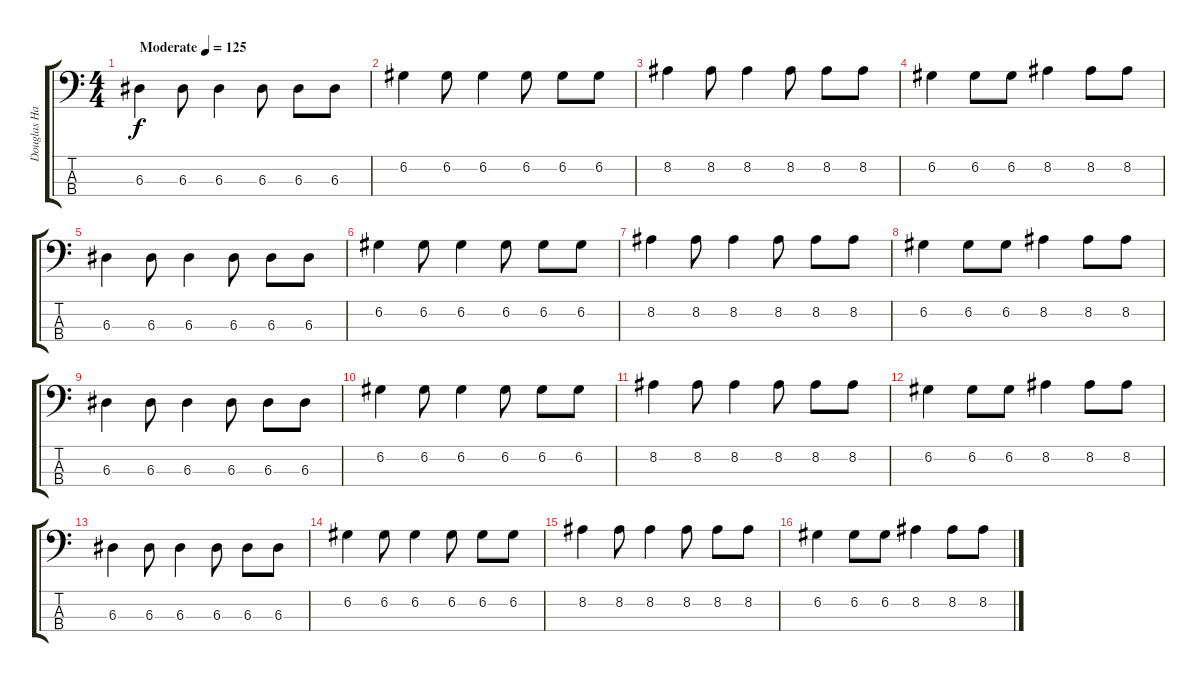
\track ("Douglas Hart" "Douglas Ha") {instrument electricbassfinger}
\staff {score tabs}
\tuning (G2 D2 A1 E1) {hide}
\ts (4 4)
\tempo (125 "Moderate")
\clef f4
\ks c
6.3.4{dy f instrument electricbassfinger} 6.3.8 6.3.4 6.3.8 6.3.8 6.3.8 |
6.2.4 6.2.8 6.2.4 6.2.8 6.2.8 6.2.8 |
8.2.4 8.2.8 8.2.4 8.2.8 8.2.8 8.2.8 |
6.2.4 6.2.8 6.2.8 8.2.4 8.2.8 8.2.8 |
6.3.4 6.3.8 6.3.4 6.3.8 6.3.8 6.3.8 |
6.2.4 6.2.8 6.2.4 6.2.8 6.2.8 6.2.8 |
8.2.4 8.2.8 8.2.4 8.2.8 8.2.8 8.2.8 |
6.2.4 6.2.8 6.2.8 8.2.4 8.2.8 8.2.8 |
6.3.4 6.3.8 6.3.4 6.3.8 6.3.8 6.3.8 |
6.2.4 6.2.8 6.2.4 6.2.8 6.2.8 6.2.8 |
8.2.4 8.2.8 8.2.4 8.2.8 8.2.8 8.2.8 |
6.2.4 6.2.8 6.2.8 8.2.4 8.2.8 8.2.8 |
6.3.4 6.3.8 6.3.4 6.3.8 6.3.8 6.3.8 |
6.2.4 6.2.8 6.2.4 6.2.8 6.2.8 6.2.8 |
8.2.4 8.2.8 8.2.4 8.2.8 8.2.8 8.2.8 |
6.2.4 6.2.8 6.2.8 8.2.4 8.2.8 8.2.8
